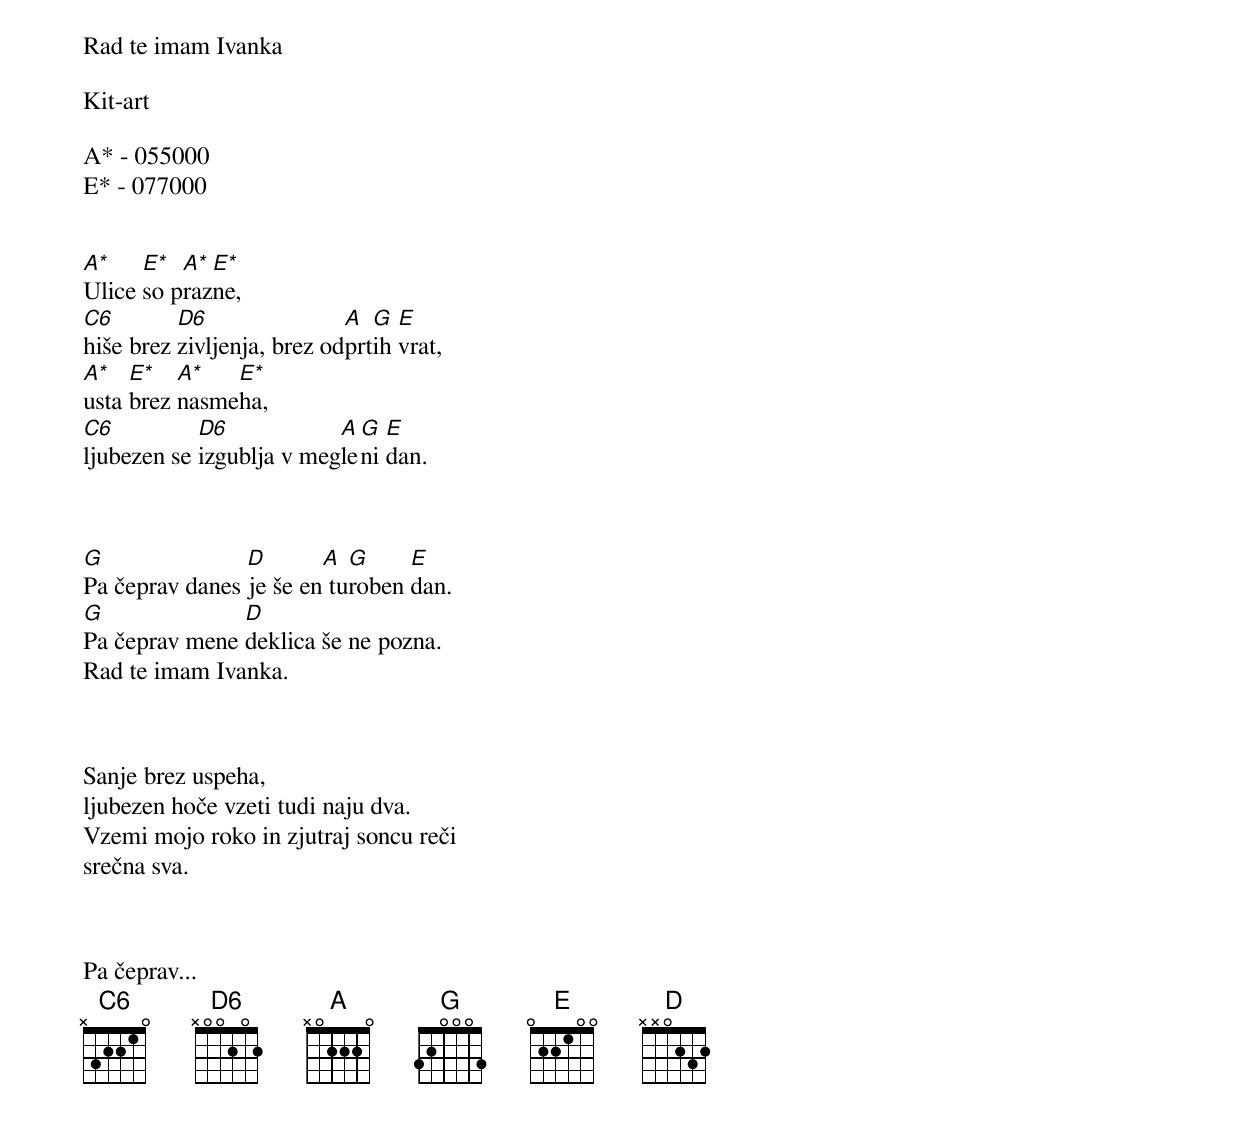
Rad te imam Ivanka

Kit-art

A* - 055000
E* - 077000


[A*]Ulice [E*]so p[A*]raz[E*]ne,
[C6]hiše brez [D6]zivljenja, brez od[A]prt[G]ih [E]vrat,
[A*]usta [E*]brez [A*]nasme[E*]ha,
[C6]ljubezen se [D6]izgublja v meg[A]le[G]ni [E]dan.



[G]Pa čeprav danes [D]je še en[A] tu[G]roben [E]dan.
[G]Pa čeprav mene [D]deklica še ne pozna.
Rad te imam Ivanka.



Sanje brez uspeha,
ljubezen hoče vzeti tudi naju dva.
Vzemi mojo roko in zjutraj soncu reči
srečna sva.



Pa čeprav...
